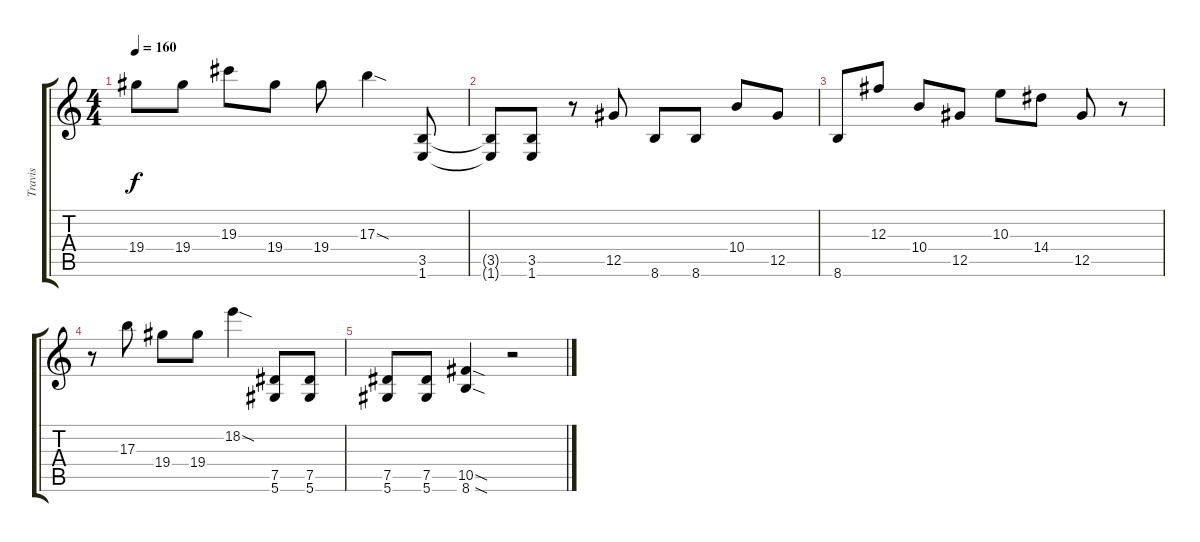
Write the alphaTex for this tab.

\track ("Travis" "Travis") {instrument distortionguitar}
\staff {score tabs}
\tuning (Eb4 Bb3 Gb3 Db3 Ab2 Eb2) {hide}
\ts (4 4)
\tempo 160
\clef g2
\ks c
19.4.8{dy f} 19.4.8 19.3.8 19.4.8 19.4.8 17.3{sod}.4 (3.5 1.6).8 |
(3.5{t} 1.6{t}).8 (3.5 1.6).8 r.8 12.5.8 8.6.8 8.6.8 10.4.8 12.5.8 |
8.6.8 12.3.8 10.4.8 12.5.8 10.3.8 14.4.8 12.5.8 r.8 |
r.8 17.3.8 19.4.8 19.4.8 18.2{sod}.4 (7.5 5.6).8 (7.5 5.6).8 |
(7.5 5.6).8 (7.5 5.6).8 (10.5{sod} 8.6{sod}).4 r.2
